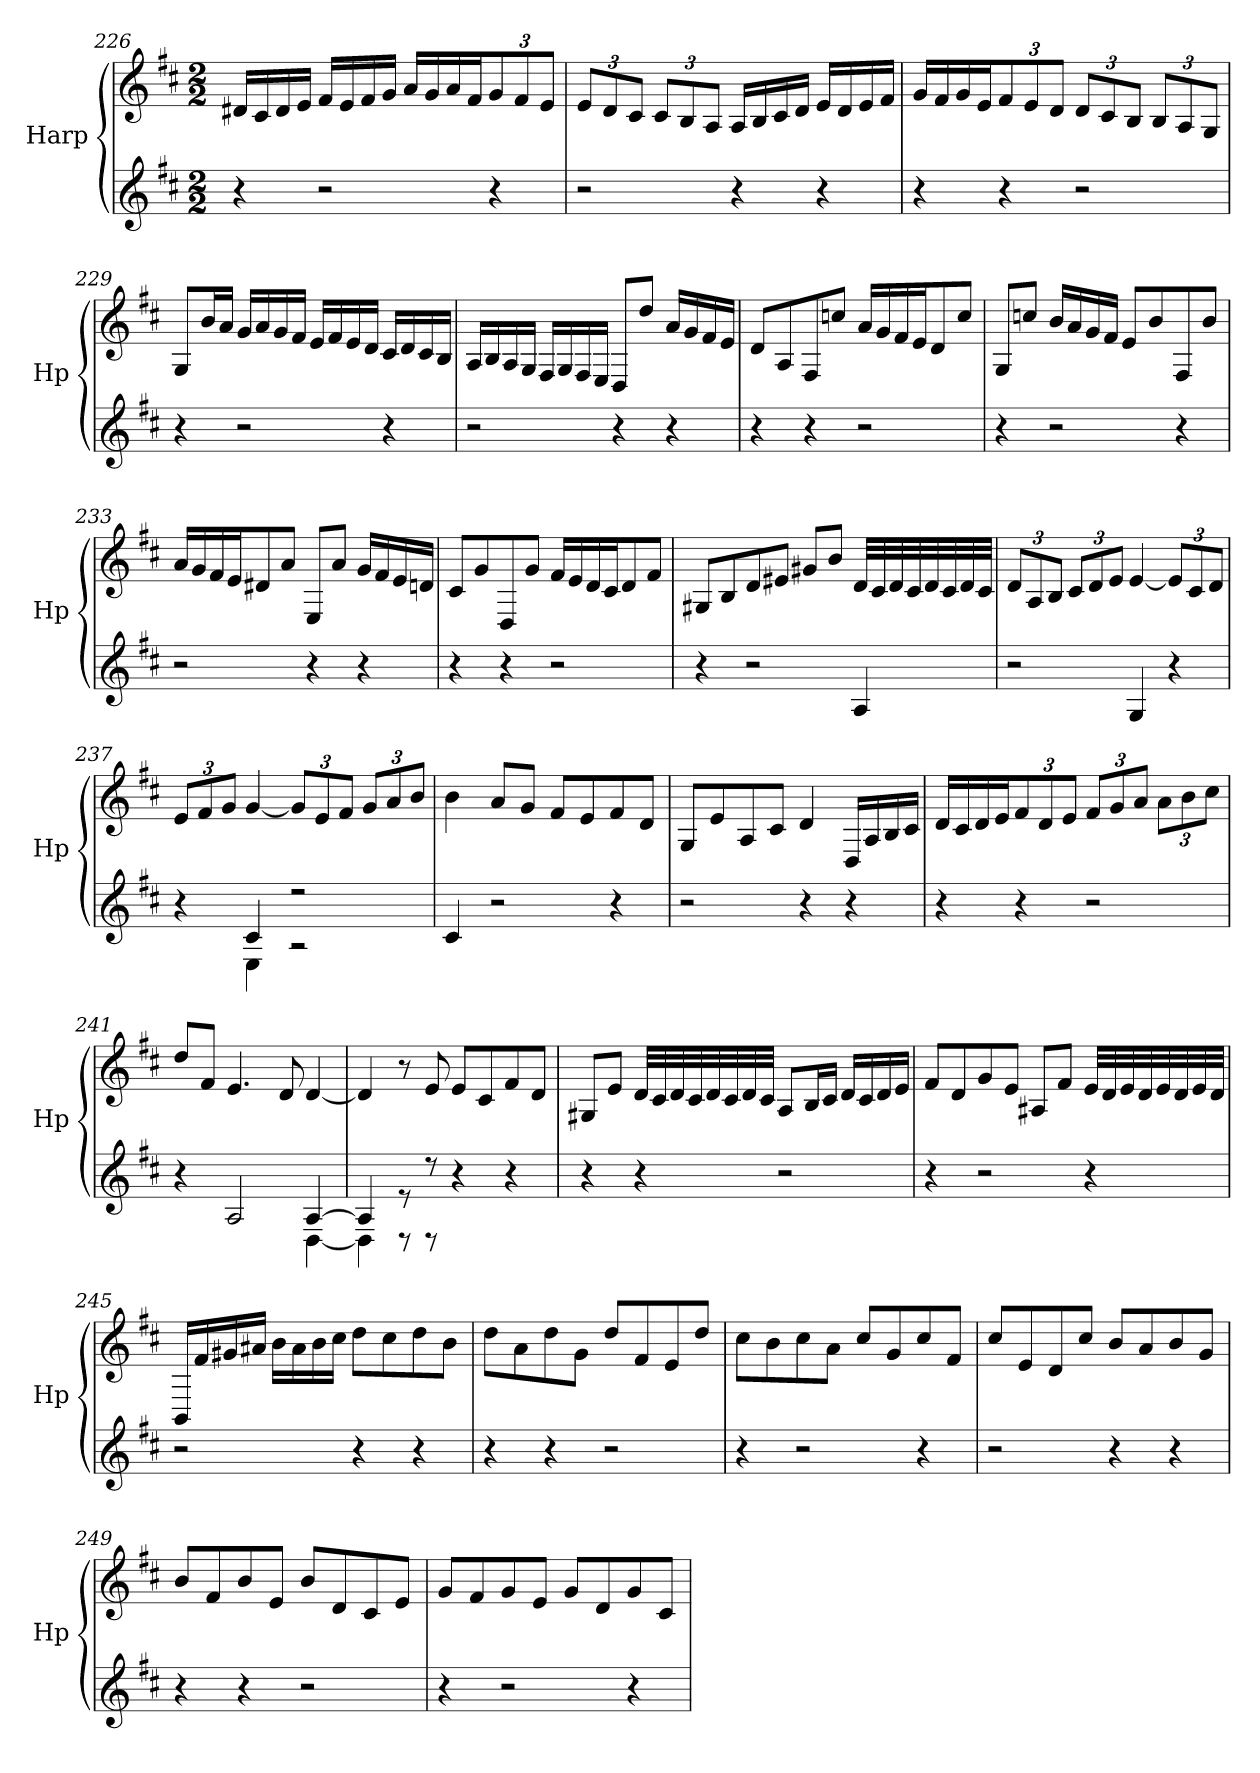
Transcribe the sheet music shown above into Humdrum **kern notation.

**kern	**kern
*part1	*part1
*staff2	*staff1
*I"Harp	*
*I'Hp	*
*clefG2	*clefG2
*k[f#c#]	*k[f#c#]
*M2/2	*M2/2
=226	=226
4r	16d#X/LL
.	16c#/
.	16d#/
.	16e/JJ
2r	16f#/LL
.	16e/
.	16f#/
.	16g/JJ
.	16a/LL
.	16g/
.	16a/
.	16f#/J
*	*Xbrackettup
4r	12g/
.	12f#/
.	12e/J
!!LO:LB:g=z
=227	=227
2r	12e/L
.	12d/
.	12c#/J
.	12c#/L
.	12B/
.	12A/J
4r	16A/LL
.	16B/
.	16c#/
.	16d/JJ
4r	16e/LL
.	16d/
.	16e/
.	16f#/JJ
=228	=228
4r	16g/LL
.	16f#/
.	16g/
.	16e/J
4r	12f#/
.	12e/
.	12d/J
2r	12d/L
.	12c#/
.	12B/J
.	12B/L
.	12A/
.	12G/J
!!LO:LB:g=z
=229	=229
4r	8G/L
.	16b/L
.	16a/JJ
2r	16g/LL
.	16a/
.	16g/
.	16f#/JJ
.	16e/LL
.	16f#/
.	16e/
.	16d/JJ
4r	16c#/LL
.	16d/
.	16c#/
.	16B/JJ
=230	=230
2r	16A/LL
.	16B/
.	16A/
.	16G/JJ
.	16F#/LL
.	16G/
.	16F#/
.	16E/JJ
4r	8D/L
.	8dd/J
4r	16a/LL
.	16g/
.	16f#/
.	16e/JJ
=231	=231
4r	8d/L
.	8A/
4r	8F#/
.	8ccn/J
2r	16a/LL
.	16g/
.	16f#/
.	16e/J
.	8d/
.	8cc/J
!!LO:PB:g=z
=232	=232
4r	8G/L
.	8ccn/J
2r	16b/LL
.	16a/
.	16g/
.	16f#/JJ
.	8e/L
.	8b/
4r	8F#/
.	8b/J
=233	=233
2r	16a/LL
.	16g/
.	16f#/
.	16e/J
.	8d#X/
.	8a/J
4r	8E/L
.	8a/J
4r	16g/LL
.	16f#/
.	16e/
.	16dn/JJ
=234	=234
4r	8c#/L
.	8g/
4r	8D/
.	8g/J
2r	16f#/LL
.	16e/
.	16d/
.	16c#/J
.	8d/
.	8f#/J
!!LO:LB:g=z
=235	=235
4r	8G#X/L
.	8B/
2r	8d/
.	8e#X/J
.	8g#X/L
.	8b/J
4A/	32d/LLL
.	32c#/
.	32d/
.	32c#/
.	32d/
.	32c#/
.	32d/
.	32c#/JJJ
=236	=236
2r	12d/L
.	12A/
.	12B/J
.	12c#/L
.	12d/
.	12e/J
4G/	[4e/
4r	12e/L]
.	12c#/
.	12d/J
=237	=237
*^	*
4r	4ryy	12e/L
.	.	12f#/
.	.	12g/J
4c#/	4E\	[4g/
2r	2r	12g/L]
.	.	12e/
.	.	12f#/J
.	.	12g/L
.	.	12a/
.	.	12b/J
*v	*v	*
!!LO:LB:g=z
=238	=238
4c#/	4b\
2r	8a/L
.	8g/J
.	8f#/L
.	8e/
4r	8f#/
.	8d/J
=239	=239
2r	8G/L
.	8e/
.	8A/
.	8c#/J
4r	4d/
4r	16D/LL
.	16A/
.	16B/
.	16c#/JJ
=240	=240
4r	16d/LL
.	16c#/
.	16d/
.	16e/J
4r	12f#/
.	12d/
.	12e/J
2r	12f#/L
.	12g/
.	12a/J
.	12a\L
.	12b\
.	12cc#\J
=241	=241
*^	*
4r	2.ryy	8dd/L
.	.	8f#/J
2A/	.	4.e/
.	.	8d/
[4A/	[4D\	[4d/
!!LO:LB:g=z
=242	=242	=242
4A/]	4D\]	4d/]
8re	8rD	8r
8r	8rD	8e/
4r	2ryy	8e/L
.	.	8c#/
4r	.	8f#/
.	.	8d/J
*v	*v	*
=243	=243
4r	8G#X/L
.	8e/J
4r	32d/LLL
.	32c#/
.	32d/
.	32c#/
.	32d/
.	32c#/
.	32d/
.	32c#/JJJ
2r	8A/L
.	16B/L
.	16c#/JJ
.	16d/LL
.	16c#/
.	16d/
.	16e/JJ
=244	=244
4r	8f#/L
.	8d/
2r	8g/
.	8e/J
.	8A#X/L
.	8f#/J
4r	32e/LLL
.	32d/
.	32e/
.	32d/
.	32e/
.	32d/
.	32e/
.	32d/JJJ
!!LO:LB:g=z
=245	=245
2r	16BB/LL
.	16f#/
.	16g#X/
.	16a#X/JJ
.	16b\LL
.	16a#\
.	16b\
.	16cc#\JJ
4r	8dd\L
.	8cc#\
4r	8dd\
.	8b\J
=246	=246
4r	8dd\L
.	8a\
4r	8dd\
.	8g\J
2r	8dd/L
.	8f#/
.	8e/
.	8dd/J
=247	=247
4r	8cc#\L
.	8b\
2r	8cc#\
.	8a\J
.	8cc#/L
.	8g/
4r	8cc#/
.	8f#/J
=248	=248
2r	8cc#/L
.	8e/
.	8d/
.	8cc#/J
4r	8b/L
.	8a/
4r	8b/
.	8g/J
!!LO:LB:g=z
=249	=249
4r	8b/L
.	8f#/
4r	8b/
.	8e/J
2r	8b/L
.	8d/
.	8c#/
.	8e/J
=250	=250
4r	8g/L
.	8f#/
2r	8g/
.	8e/J
.	8g/L
.	8d/
4r	8g/
.	8c#/J
=	=
*-	*-
